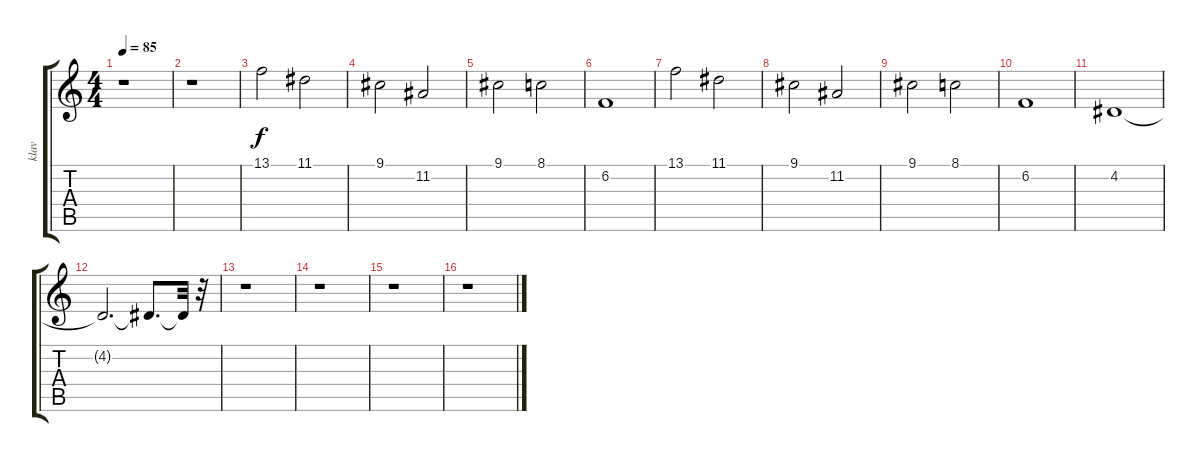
\track ("klav" "klav") {instrument pad2warm}
\staff {score tabs}
\tuning (E4 B3 G3 D3 A2 E2) {hide}
\ts (4 4)
\tempo 85
\clef g2
\ks c
r.1{dy f} |
r.1 |
13.1.2 11.1.2 |
9.1.2 11.2.2 |
9.1.2 8.1.2 |
6.2.1 |
13.1.2 11.1.2 |
9.1.2 11.2.2 |
9.1.2 8.1.2 |
6.2.1 |
4.2.1 |
4.2{t}.2{d} 4.2{t}.8{d} 4.2{t}.32 r.32 |
r.1 |
r.1 |
r.1 |
r.1
